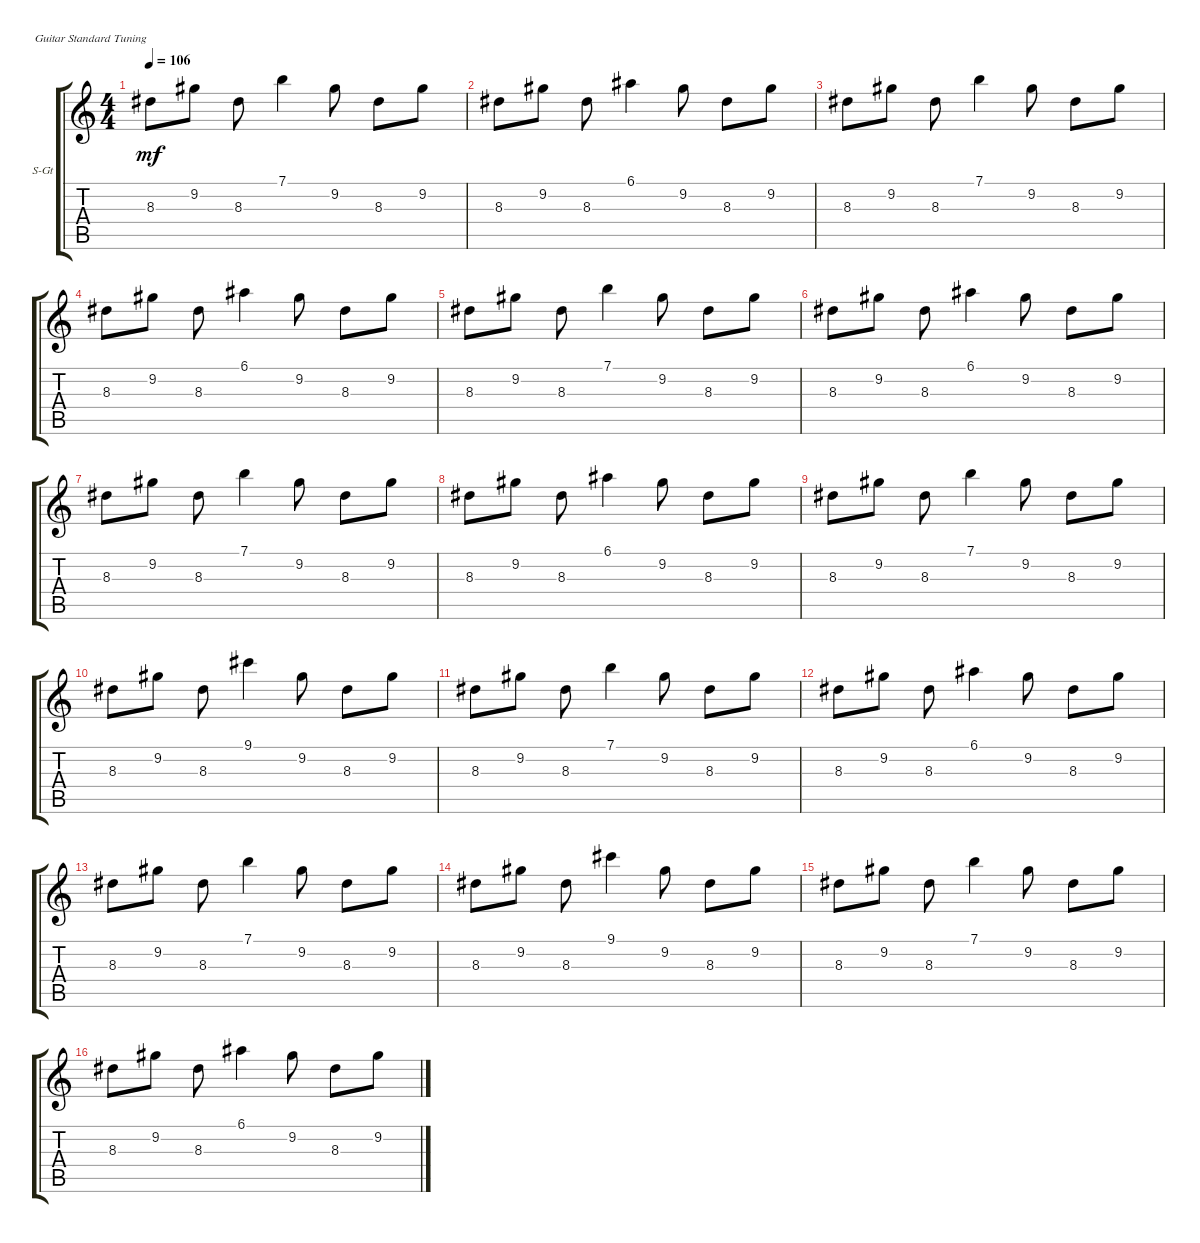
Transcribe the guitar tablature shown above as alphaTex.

\defaultSystemsLayout 4
\bracketExtendMode groupsimilarinstruments
\firstSystemTrackNameOrientation horizontal
\otherSystemsTrackNameOrientation horizontal
\track ("Steel Guitar" "S-Gt") {instrument acousticguitarsteel}
\staff {score tabs}
\tuning (E4 B3 G3 D3 A2 E2)
\ts (4 4)
\tempo 106
\clef g2
\ks c
8.3.8{dy mf} 9.2.8 8.3.8 7.1.4 9.2.8 8.3.8 9.2.8 |
8.3.8 9.2.8 8.3.8 6.1.4 9.2.8 8.3.8 9.2.8 |
8.3.8 9.2.8 8.3.8 7.1.4 9.2.8 8.3.8 9.2.8 |
8.3.8 9.2.8 8.3.8 6.1.4 9.2.8 8.3.8 9.2.8 |
8.3.8 9.2.8 8.3.8 7.1.4 9.2.8 8.3.8 9.2.8 |
8.3.8 9.2.8 8.3.8 6.1.4 9.2.8 8.3.8 9.2.8 |
8.3.8 9.2.8 8.3.8 7.1.4 9.2.8 8.3.8 9.2.8 |
8.3.8 9.2.8 8.3.8 6.1.4 9.2.8 8.3.8 9.2.8 |
8.3.8 9.2.8 8.3.8 7.1.4 9.2.8 8.3.8 9.2.8 |
8.3.8 9.2.8 8.3.8 9.1.4 9.2.8 8.3.8 9.2.8 |
8.3.8 9.2.8 8.3.8 7.1.4 9.2.8 8.3.8 9.2.8 |
8.3.8 9.2.8 8.3.8 6.1.4 9.2.8 8.3.8 9.2.8 |
8.3.8 9.2.8 8.3.8 7.1.4 9.2.8 8.3.8 9.2.8 |
8.3.8 9.2.8 8.3.8 9.1.4 9.2.8 8.3.8 9.2.8 |
8.3.8 9.2.8 8.3.8 7.1.4 9.2.8 8.3.8 9.2.8 |
8.3.8 9.2.8 8.3.8 6.1.4 9.2.8 8.3.8 9.2.8
